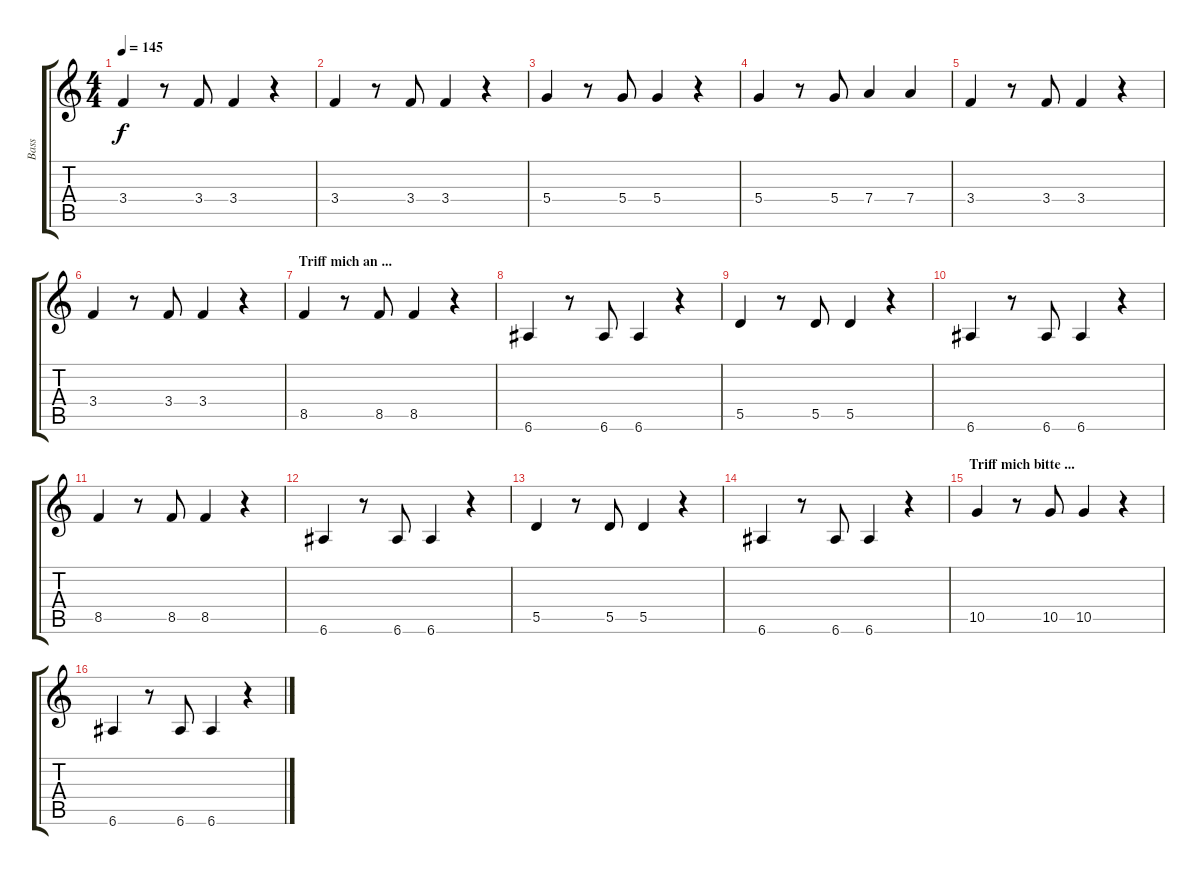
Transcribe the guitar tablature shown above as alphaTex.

\track ("Bass" "Bass") {instrument electricbassfinger}
\staff {score tabs}
\tuning (E4 B3 G3 D3 A2 E2) {hide}
\ts (4 4)
\tempo 145
\clef g2
\ks c
3.4.4{dy f} r.8 3.4.8 3.4.4 r.4 |
3.4.4 r.8 3.4.8 3.4.4 r.4 |
5.4.4 r.8 5.4.8 5.4.4 r.4 |
5.4.4 r.8 5.4.8 7.4.4 7.4.4 |
3.4.4 r.8 3.4.8 3.4.4 r.4 |
3.4.4 r.8 3.4.8 3.4.4 r.4 |
\section ("" "Triff mich an ...")
8.5.4 r.8 8.5.8 8.5.4 r.4 |
6.6.4 r.8 6.6.8 6.6.4 r.4 |
5.5.4 r.8 5.5.8 5.5.4 r.4 |
6.6.4 r.8 6.6.8 6.6.4 r.4 |
8.5.4 r.8 8.5.8 8.5.4 r.4 |
6.6.4 r.8 6.6.8 6.6.4 r.4 |
5.5.4 r.8 5.5.8 5.5.4 r.4 |
6.6.4 r.8 6.6.8 6.6.4 r.4 |
\section ("" "Triff mich bitte ...")
10.5.4 r.8 10.5.8 10.5.4 r.4 |
6.6.4 r.8 6.6.8 6.6.4 r.4
